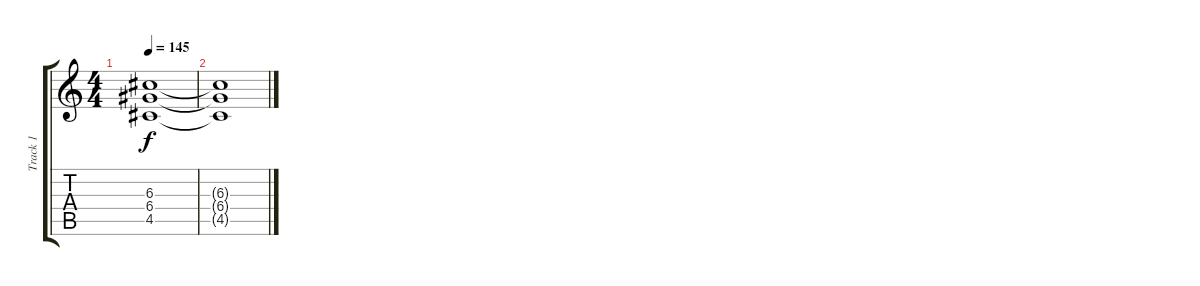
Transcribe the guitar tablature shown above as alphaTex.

\track ("Track 1" "Track 1") {instrument electricguitarclean}
\staff {score tabs}
\tuning (E4 B3 G3 D3 A2 E2) {hide}
\ts (4 4)
\tempo 145
\clef g2
\ks c
(6.3 6.4 4.5).1{dy f} |
(6.3{t} 6.4{t} 4.5{t}).1
